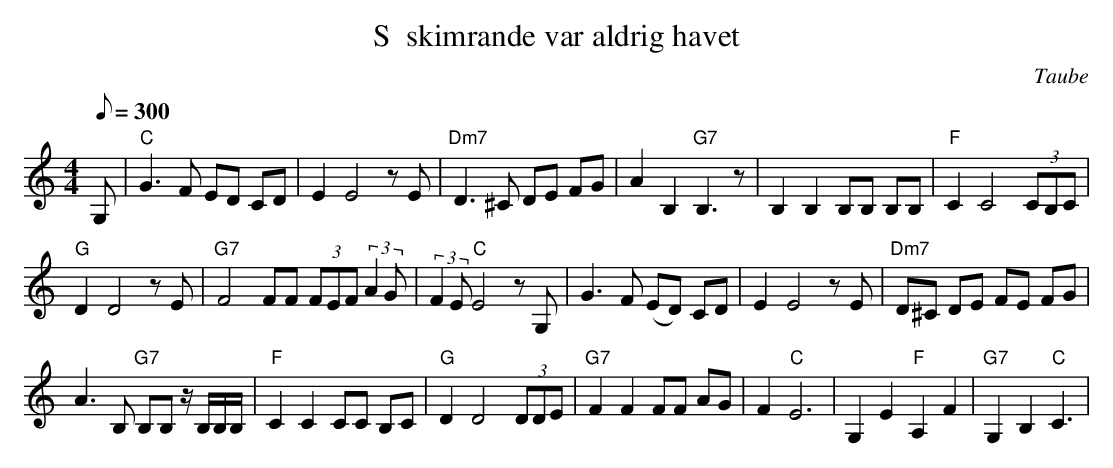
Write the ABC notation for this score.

X:1
T:S  skimrande var aldrig havet
C:Taube
M:4/4
L:1/8
Q:300
K:C
G,|"C" G3 F ED CD|E2 E4 z E|"Dm7" D3 ^C DE FG|A2 B,2 "G7" B,3 z|B,2 B,2 B,B, B,B,|"F" C2 C4 (3 CB,C|
"G" D2 D4 z E|"G7" F4 FF (3FEF (3:1:2 A2 G|(3:1:2 F2E "C" E4 z G,|G3 F (ED) CD|E2 E4 z E|"Dm7" D^C DE FE FG|
A3 B, "G7" B,B, z/2 B,/2B,/2B,/2|"F" C2 C2 CC B,C|"G" D2 D4 (3 DDE|"G7" F2 F2 FF AG|F2 "C" E6|G,2 E2 "F" A,2 F2|"G7" G,2 B,2 "C" C3|
